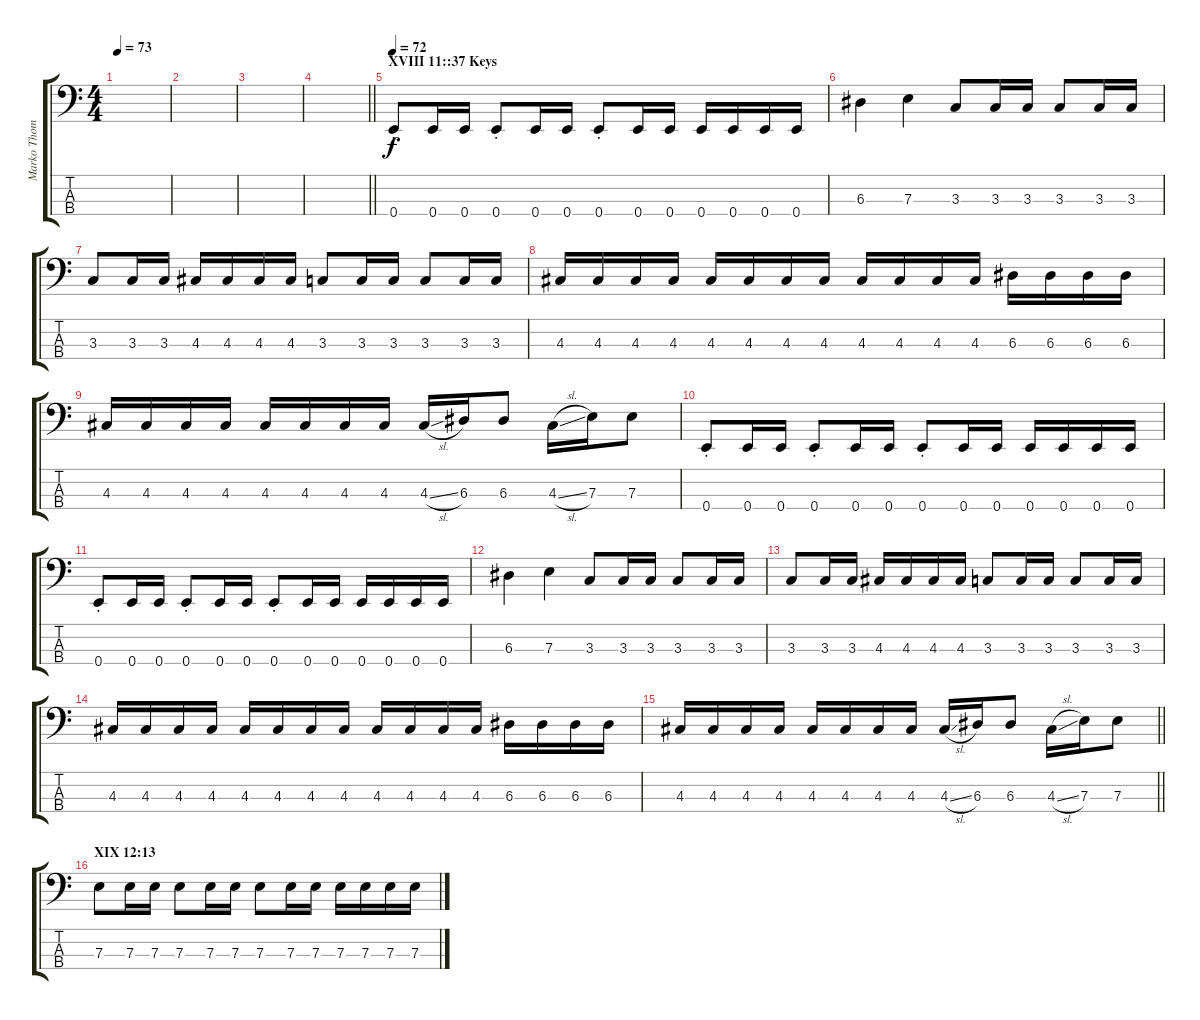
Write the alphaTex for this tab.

\track ("Marko Thomas" "Marko Thom") {instrument electricbassfinger}
\staff {score tabs}
\tuning (G2 D2 A1 E1) {hide}
\ts (4 4)
\tempo 73
\clef f4
\ks c
|
|
|
\barLineRight lightlight
|
\section ("" "XVIII 11::37 Keys")
\tempo 72
0.4{st}.8 0.4.16 0.4.16 0.4{st}.8 0.4.16 0.4.16 0.4{st}.8 0.4.16 0.4.16 0.4.16 0.4.16 0.4.16 0.4.16 |
6.3.4 7.3.4 3.3.8 3.3.16 3.3.16 3.3.8 3.3.16 3.3.16 |
3.3.8 3.3.16 3.3.16 4.3.16 4.3.16 4.3.16 4.3.16 3.3.8 3.3.16 3.3.16 3.3.8 3.3.16 3.3.16 |
4.3.16 4.3.16 4.3.16 4.3.16 4.3.16 4.3.16 4.3.16 4.3.16 4.3.16 4.3.16 4.3.16 4.3.16 6.3.16 6.3.16 6.3.16 6.3.16 |
4.3.16 4.3.16 4.3.16 4.3.16 4.3.16 4.3.16 4.3.16 4.3.16 4.3{sl}.16 6.3.16 6.3.8 4.3{sl}.16 7.3.16 7.3.8 |
0.4{st}.8 0.4.16 0.4.16 0.4{st}.8 0.4.16 0.4.16 0.4{st}.8 0.4.16 0.4.16 0.4.16 0.4.16 0.4.16 0.4.16 |
0.4{st}.8 0.4.16 0.4.16 0.4{st}.8 0.4.16 0.4.16 0.4{st}.8 0.4.16 0.4.16 0.4.16 0.4.16 0.4.16 0.4.16 |
6.3.4 7.3.4 3.3.8 3.3.16 3.3.16 3.3.8 3.3.16 3.3.16 |
3.3.8 3.3.16 3.3.16 4.3.16 4.3.16 4.3.16 4.3.16 3.3.8 3.3.16 3.3.16 3.3.8 3.3.16 3.3.16 |
4.3.16 4.3.16 4.3.16 4.3.16 4.3.16 4.3.16 4.3.16 4.3.16 4.3.16 4.3.16 4.3.16 4.3.16 6.3.16 6.3.16 6.3.16 6.3.16 |
\barLineRight lightlight
4.3.16 4.3.16 4.3.16 4.3.16 4.3.16 4.3.16 4.3.16 4.3.16 4.3{sl}.16 6.3.16 6.3.8 4.3{sl}.16 7.3.16 7.3.8 |
\section ("" "XIX 12:13")
7.3.8 7.3.16 7.3.16 7.3.8 7.3.16 7.3.16 7.3.8 7.3.16 7.3.16 7.3.16 7.3.16 7.3.16 7.3.16
